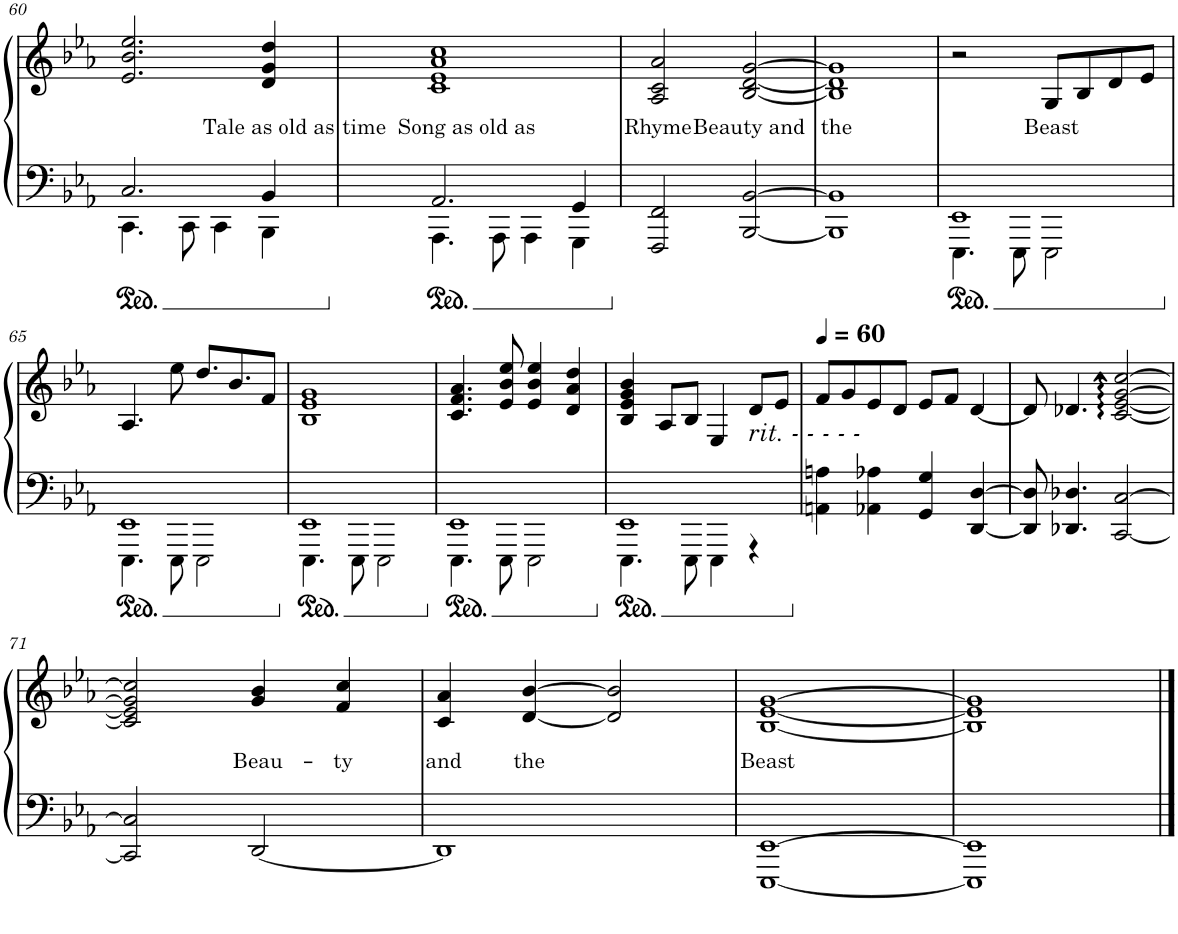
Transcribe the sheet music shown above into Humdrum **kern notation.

**kern	**kern	**text	**text
*part1	*part1	*part1	*part1
*staff2	*staff1	*staff1	*staff1
*I"Piano	*	*	*
*I'Pno.	*	*	*
!!LO:PB:g=z
*clefF4	*clefG2	*	*
*k[b-e-a-]	*k[b-e-a-]	*	*
*M4/4	*M4/4	*	*
=60	=60	=60	=60
*^	*	*	*
2.C/	4.CC\	2.e-/ 2.b-/ 2.ee-/	.	.
.	8CC\	.	.	.
.	4CC\	.	.	.
!	!	!	!	!LO:LY:b
4BB-/	4BBB-\	4d/ 4g/ 4dd/	.	Tale as old as
=61	=61	=61	=61	=61
!	!	!	!	!LO:LY:b
2.AA-/	4.AAA-\	1c 1e- 1a- 1cc	.	time Song as old as
.	8AAA-\	.	.	.
.	4AAA-\	.	.	.
4GG/	4GGG\	.	.	.
=62	=62	=62	=62	=62
!	!	!	!	!LO:LY:b
*v	*v	*	*	*
2FFF/ 2FF/	2A-/ 2c/ 2a-/	.	Rhyme
!	!	!	!LO:LY:b
[2BBB-/ [2BB-/	[2B-/ [2d/ [2g/	.	Beauty and
=63	=63	=63	=63
!	!	!	!LO:LY:b
1BBB-] 1BB-]	1B-] 1d] 1g]	.	the
=64	=64	=64	=64
*^	*	*	*
1EE-	4.EEE-\	2r	.	.
.	8EEE-\	.	.	.
!	!	!	!	!LO:LY:b
.	2EEE-\	8G/L	.	Beast
.	.	8B-/	.	.
.	.	8d/	.	.
.	.	8e-/J	.	.
!!LO:LB:g=z
=65	=65	=65	=65	=65
1EE-	4.EEE-\	4.A-/	.	.
.	8EEE-\	8ee-\	.	.
.	2EEE-\	8.dd/L	.	.
.	.	8.b-/	.	.
.	.	8f/J	.	.
=66	=66	=66	=66	=66
1EE-	4.EEE-\	1B- 1e- 1g	.	.
.	8EEE-\	.	.	.
.	2EEE-\	.	.	.
=67	=67	=67	=67	=67
1EE-	4.EEE-\	4.c/ 4.f/ 4.a-/	.	.
.	8EEE-\	8e-/ 8b-/ 8ee-/	.	.
.	2EEE-\	4e-/ 4b-/ 4ee-/	.	.
.	.	4d/ 4a-/ 4dd/	.	.
=68	=68	=68	=68	=68
1EE-	4.EEE-\	4B-/ 4e-/ 4g/ 4b-/	.	.
.	.	8A-/L	.	.
.	8EEE-\	8B-/J	.	.
.	4EEE-\	4E-/	.	.
!	!	!LO:TX:b:i:t=rit. - - - - -	!	!
.	4r	8d/L	.	.
.	.	8e-/J	.	.
*v	*v	*	*	*
=69	=69	=69	=69
*	*MM60	*	*
4AAn\ 4An\	8f/L	.	.
.	8g/	.	.
4AA-X\ 4A-X\	8e-/	.	.
.	8d/J	.	.
4GG/ 4G/	8e-/L	.	.
.	8f/J	.	.
[4DD/ [4D/	[4d/	.	.
=70	=70	=70	=70
8DD/] 8D/]	8d/]	.	.
4.DD-X/ 4.D-X/	4.d-X/	.	.
[2CC/ [2C/	[2c/: [2e-/: [2g/: [2cc/:	.	.
!!LO:LB:g=z
=71	=71	=71	=71
2CC/] 2C/]	2c/] 2e-/] 2g/] 2cc/]	.	.
!	!	!	!LO:LY:b
[2DD/	4g/ 4b-/	.	Beau-
!	!	!	!LO:LY:b
.	4f/ 4cc/	.	-ty
=72	=72	=72	=72
!	!	!	!LO:LY:b
1DD]	4c/ 4a-/	.	and
!	!	!	!LO:LY:b
.	[4d/ [4b-/	.	the
.	2d/] 2b-/]	.	.
=73	=73	=73	=73
!	!	!	!LO:LY:b
[1EEE- [1EE-	[1B- [1e- [1g	.	Beast
=74	=74	=74	=74
1EEE-] 1EE-]	1B-] 1e-] 1g]	.	.
==	==	==	==
*-	*-	*-	*-
